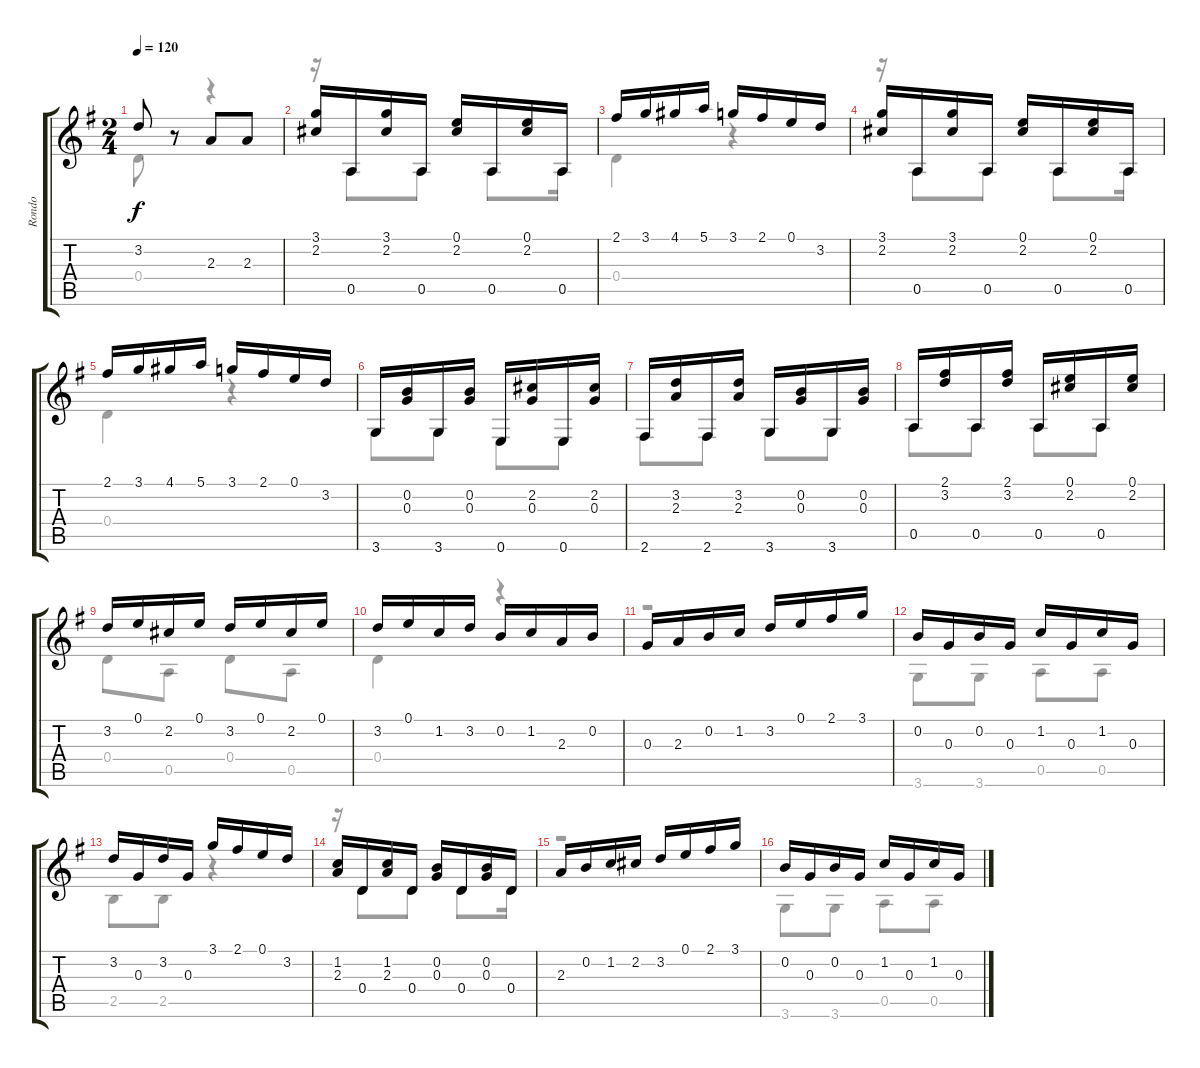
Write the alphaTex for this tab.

\track ("Rondo " "Rondo ") {instrument acousticguitarnylon}
\staff {score tabs}
\tuning (E4 B3 G3 D3 A2 E2) {hide}
\voice
\ts (2 4)
\tempo 120
\clef g2
\ks g
3.2.8{dy f} r.8 2.3.8 2.3.8 |
(3.1 2.2).16 0.5.16 (3.1 2.2).16 0.5.16 (0.1 2.2).16 0.5.16 (0.1 2.2).16 0.5.16 |
2.1.16 3.1.16 4.1.16 5.1.16 3.1.16 2.1.16 0.1.16 3.2.16 |
(3.1 2.2).16 0.5.16 (3.1 2.2).16 0.5.16 (0.1 2.2).16 0.5.16 (0.1 2.2).16 0.5.16 |
2.1.16 3.1.16 4.1.16 5.1.16 3.1.16 2.1.16 0.1.16 3.2.16 |
3.6.16 (0.2 0.3).16 3.6.16 (0.2 0.3).16 0.6.16 (2.2 0.3).16 0.6.16 (2.2 0.3).16 |
2.6.16 (3.2 2.3).16 2.6.16 (3.2 2.3).16 3.6.16 (0.2 0.3).16 3.6.16 (0.2 0.3).16 |
0.5.16 (2.1 3.2).16 0.5.16 (2.1 3.2).16 0.5.16 (0.1 2.2).16 0.5.16 (0.1 2.2).16 |
3.2.16 0.1.16 2.2.16 0.1.16 3.2.16 0.1.16 2.2.16 0.1.16 |
3.2.16 0.1.16 1.2.16 3.2.16 0.2.16 1.2.16 2.3.16 0.2.16 |
0.3.16 2.3.16 0.2.16 1.2.16 3.2.16 0.1.16 2.1.16 3.1.16 |
0.2.16 0.3.16 0.2.16 0.3.16 1.2.16 0.3.16 1.2.16 0.3.16 |
3.2.16 0.3.16 3.2.16 0.3.16 3.1.16 2.1.16 0.1.16 3.2.16 |
(1.2 2.3).16 0.4.16 (1.2 2.3).16 0.4.16 (0.2 0.3).16 0.4.16 (0.2 0.3).16 0.4.16 |
2.3.16 0.2.16 1.2.16 2.2.16 3.2.16 0.1.16 2.1.16 3.1.16 |
0.2.16 0.3.16 0.2.16 0.3.16 1.2.16 0.3.16 1.2.16 0.3.16
\voice
\clef g2
\ottava regular
\simile none
\ks g
0.4.8{dy f} r.8 r.4 |
r.16 0.5.8 0.5.8 0.5.8 0.5.16 |
0.4.4 r.4 |
r.16 0.5.8 0.5.8 0.5.8 0.5.16 |
0.4.4 r.4 |
3.6.8 3.6.8 0.6.8 0.6.8 |
2.6.8 2.6.8 3.6.8 3.6.8 |
0.5.8 0.5.8 0.5.8 0.5.8 |
0.4.8 0.5.8 0.4.8 0.5.8 |
0.4.4 r.4 |
r.2 |
3.6.8 3.6.8 0.5.8 0.5.8 |
2.5.8 2.5.8 r.4 |
r.16 0.4.8 0.4.8 0.4.8 0.4.16 |
r.2 |
3.6.8 3.6.8 0.5.8 0.5.8
